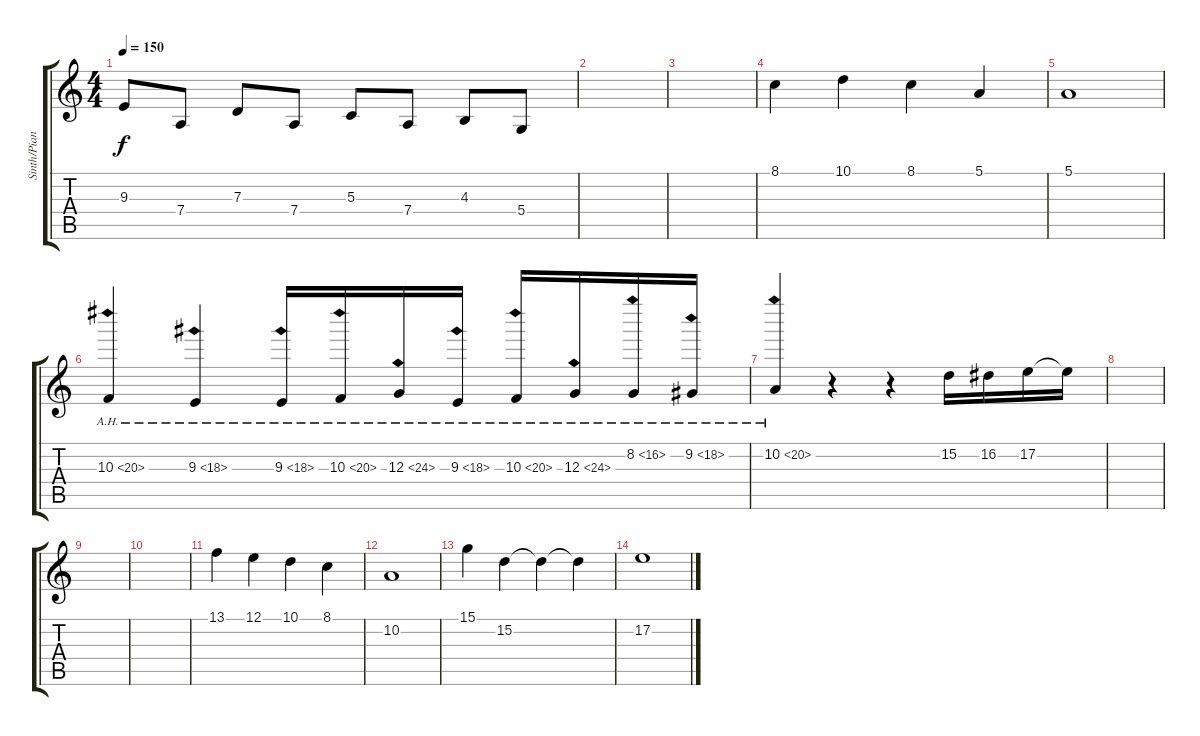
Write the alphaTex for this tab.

\track ("Sinth/Piano" "Sinth/Pian") {instrument stringensemble1}
\staff {score tabs}
\tuning (E4 B3 G3 D3 A2 E2) {hide}
\ts (4 4)
\tempo 150
\clef g2
\ks c
9.3.8{dy f instrument acousticgrandpiano} 7.4.8 7.3.8 7.4.8 5.3.8 7.4.8 4.3.8 5.4.8 |
|
|
8.1.4{volume 13 instrument stringensemble1} 10.1.4 8.1.4 5.1.4 |
5.1.1{instrument stringensemble1} |
10.3{ah 10}.4 9.3{ah 9}.4 9.3{ah 9}.16 10.3{ah 10}.16 12.3{ah 12}.16 9.3{ah 9}.16 10.3{ah 10}.16 12.3{ah 12}.16 8.2{ah 8}.16 9.2{ah 9}.16 |
10.2{ah 10}.4 r.4 r.4 15.2.16 16.2.16 17.2.16 17.2{t}.16 |
|
|
|
13.1.4 12.1.4 10.1.4 8.1.4 |
10.2.1 |
15.1.4 15.2.4 15.2{t}.4 15.2{t}.4 |
17.2.1
